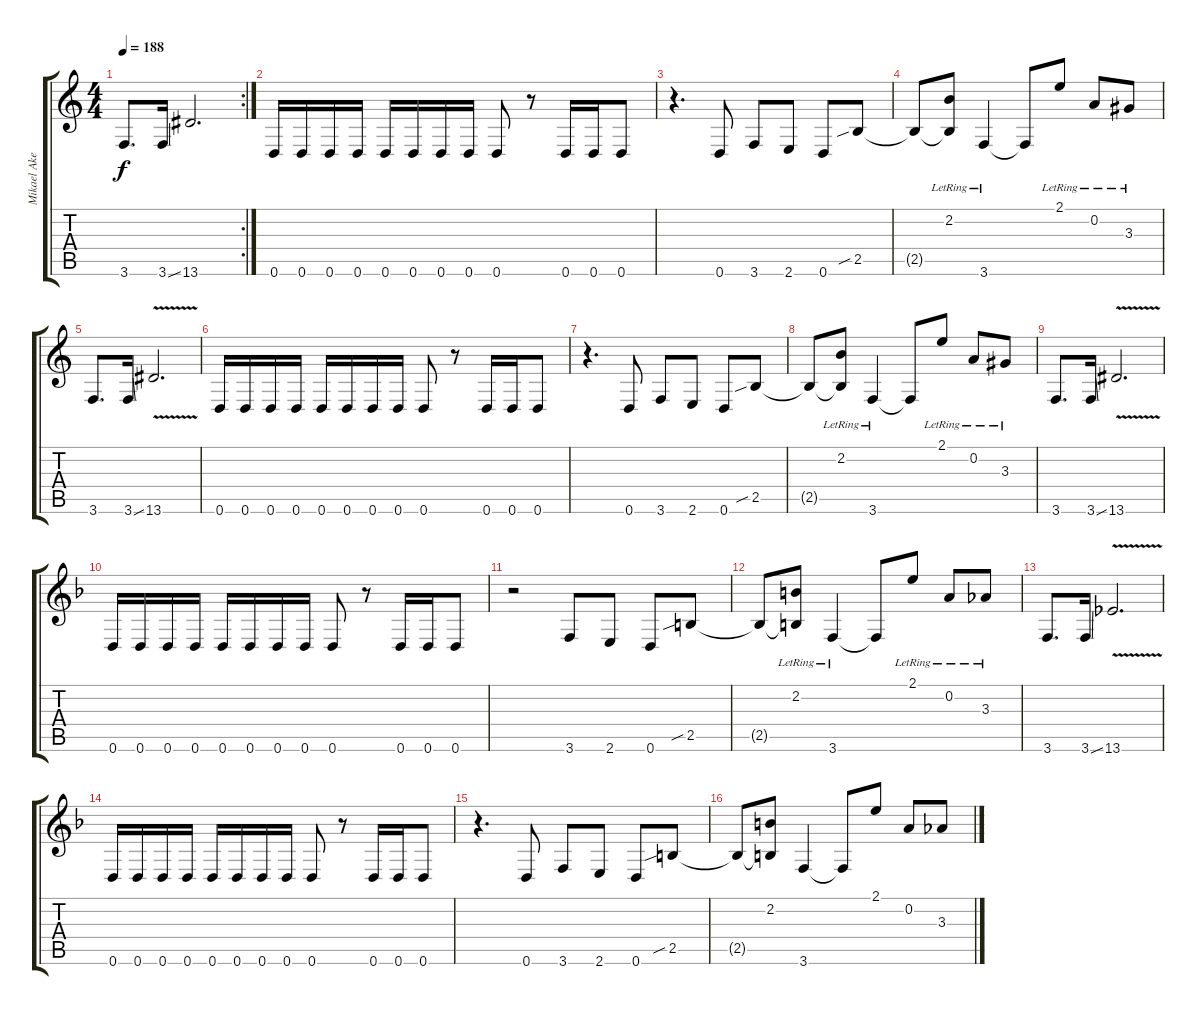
\track ("Mikael Akerfeldt" "Mikael Ake") {mute instrument distortionguitar}
\staff {score tabs}
\tuning (D4 A3 F3 D3 A2 D2) {hide}
\rc 2
\ts (4 4)
\tempo 188
\clef g2
\ks c
3.6.8{d dy f} 3.6{ss}.16 13.6.2{d} |
0.6.16 0.6.16 0.6.16 0.6.16 0.6.16 0.6.16 0.6.16 0.6.16 0.6.8 r.8 0.6.16 0.6.16 0.6.8 |
r.4{d} 0.6.8 3.6.8 2.6.8 0.6.8 2.5{sib}.8 |
2.5{t}.8 (2.2{lr} 2.5{t}).8 3.6{lr}.4 3.6{t}.8 2.1{lr}.8 0.2{lr}.8 3.3{lr}.8 |
3.6.8{d} 3.6{ss}.16 13.6{v}.2{d} |
0.6.16 0.6.16 0.6.16 0.6.16 0.6.16 0.6.16 0.6.16 0.6.16 0.6.8 r.8 0.6.16 0.6.16 0.6.8 |
r.4{d} 0.6.8 3.6.8 2.6.8 0.6.8 2.5{sib}.8 |
2.5{t}.8 (2.2{lr} 2.5{t}).8 3.6{lr}.4 3.6{t}.8 2.1{lr}.8 0.2{lr}.8 3.3{lr}.8 |
3.6.8{d} 3.6{ss}.16 13.6{v}.2{d} |
\ks f
0.6.16 0.6.16 0.6.16 0.6.16 0.6.16 0.6.16 0.6.16 0.6.16 0.6.8 r.8 0.6.16 0.6.16 0.6.8 |
r.2 3.6.8 2.6.8 0.6.8 2.5{sib}.8 |
2.5{t}.8 (2.2{lr} 2.5{t}).8 3.6{lr}.4 3.6{t}.8 2.1{lr}.8 0.2{lr}.8 3.3{lr}.8 |
3.6.8{d} 3.6{ss}.16 13.6{v}.2{d} |
0.6.16 0.6.16 0.6.16 0.6.16 0.6.16 0.6.16 0.6.16 0.6.16 0.6.8 r.8 0.6.16 0.6.16 0.6.8 |
r.4{d} 0.6.8 3.6.8 2.6.8 0.6.8 2.5{sib}.8 |
2.5{t}.8 (2.2 2.5{t}).8 3.6.4 3.6{t}.8 2.1.8 0.2.8 3.3.8
